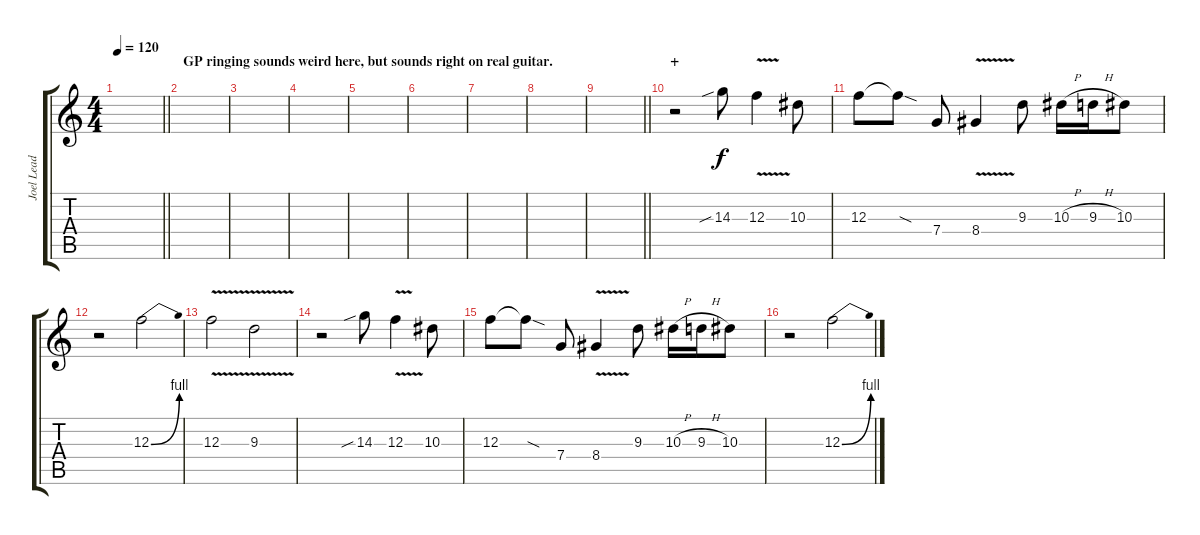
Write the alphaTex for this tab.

\track ("Joel Lead" "Joel Lead") {instrument distortionguitar}
\staff {score tabs}
\tuning (D4 A3 F3 C3 G2 C2) {hide}
\ts (4 4)
\tempo 120
\clef g2
\barLineRight lightlight
\ks c
|
\section ("" "GP ringing sounds weird here, but sounds right on real guitar.")
|
|
|
|
|
|
|
\barLineRight lightlight
|
\section ("" "+")
r.2 14.3{sib}.8 12.3{v}.4 10.3.8 |
12.3.8 12.3{sod t}.8 7.4.8 8.4{v}.4 9.3.8 10.3{h}.16 9.3{h}.16 10.3.8 |
r.2 12.3{be (bend 0 0 60 4)}.2 |
12.3{v}.2 9.3{v}.2 |
r.2 14.3{sib}.8 12.3{v}.4 10.3.8 |
12.3.8 12.3{sod t}.8 7.4.8 8.4{v}.4 9.3.8 10.3{h}.16 9.3{h}.16 10.3.8 |
r.2 12.3{be (bend 0 0 60 4)}.2
